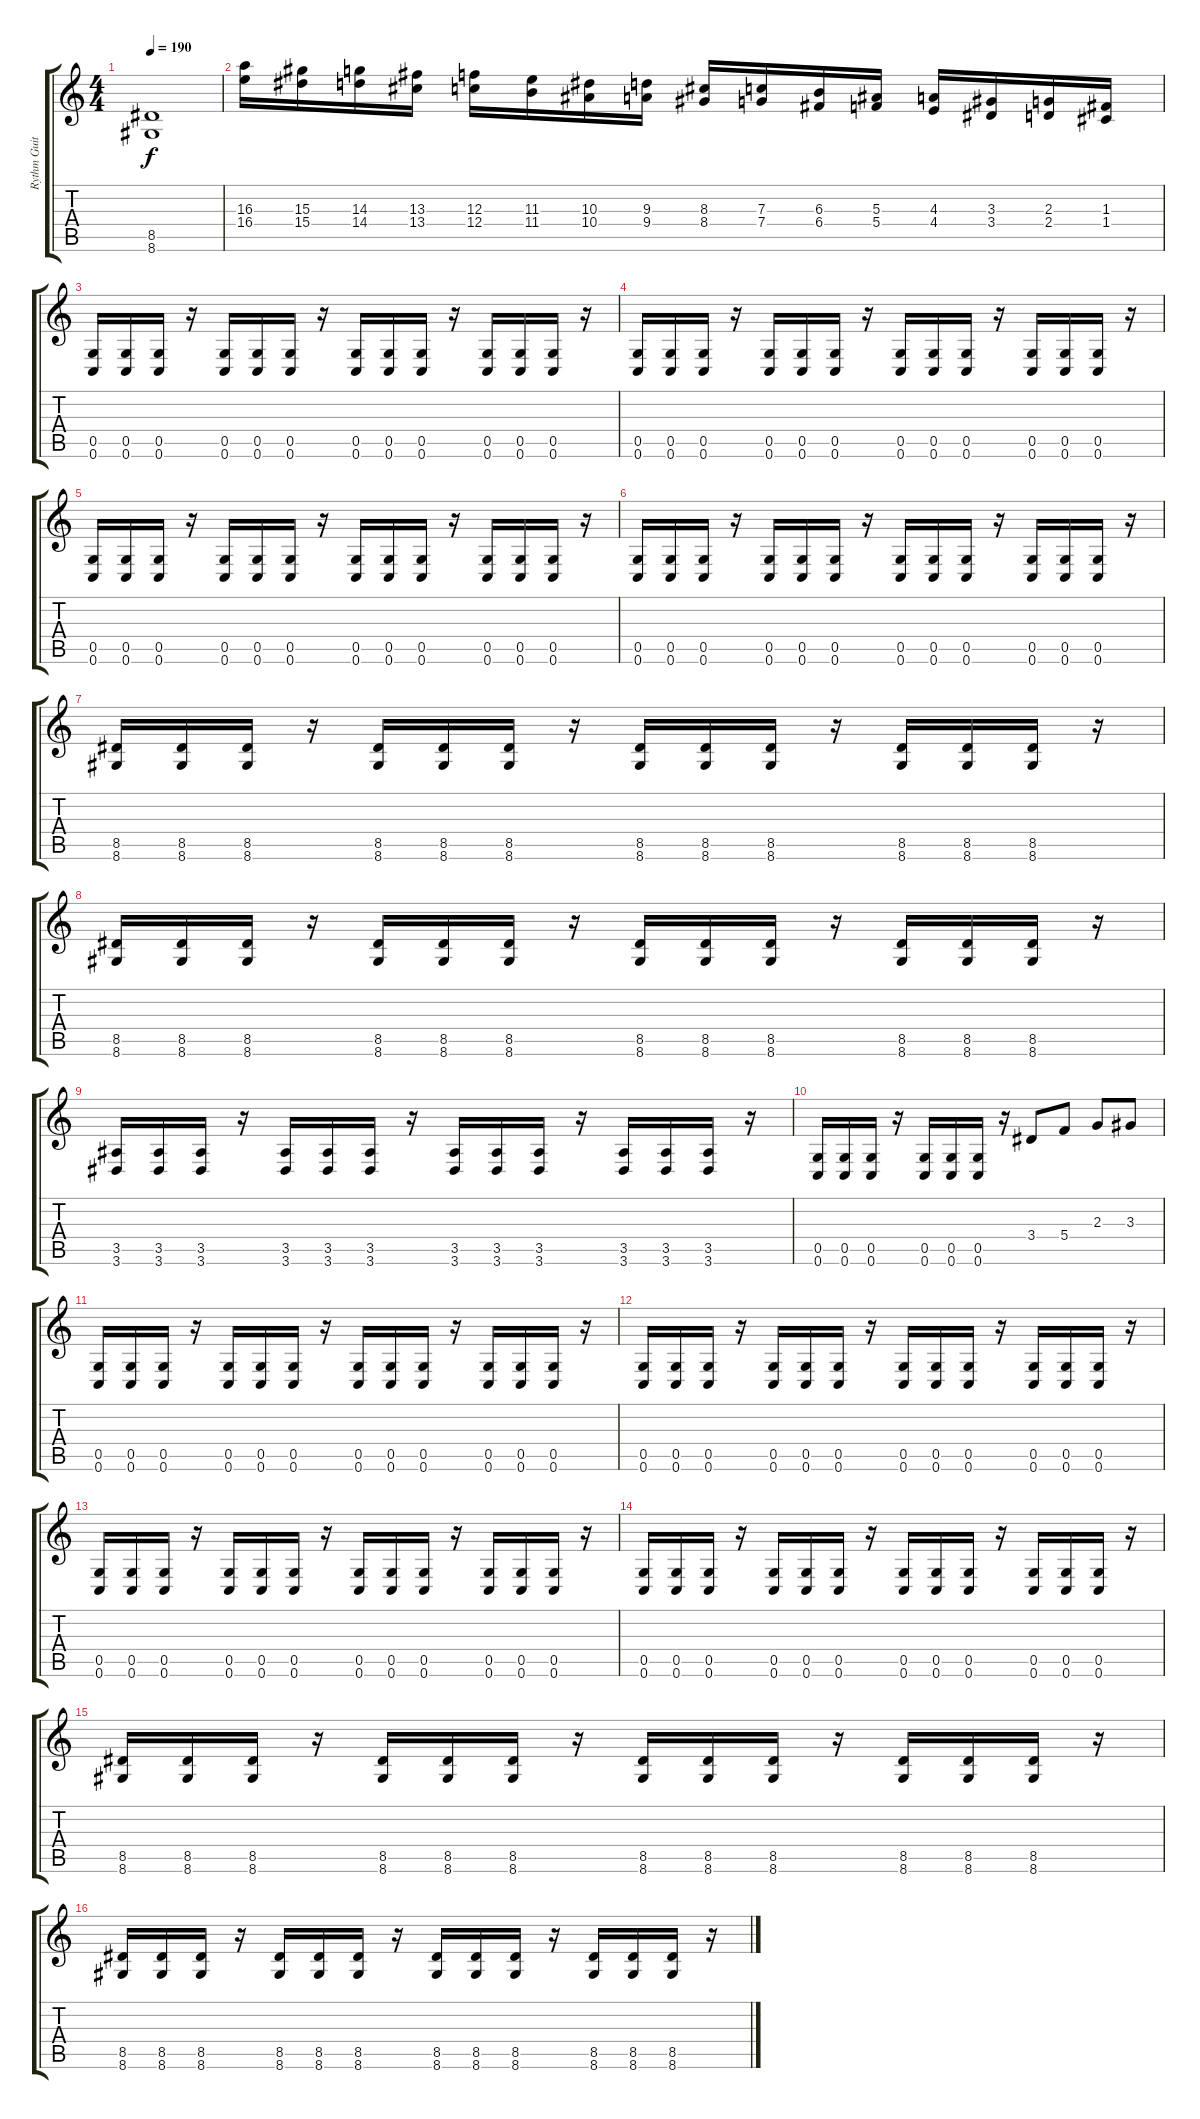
\track ("Rythm Guitar" "Rythm Guit") {instrument distortionguitar}
\staff {score tabs}
\tuning (D4 A3 F3 C3 G2 C2) {hide}
\ts (4 4)
\tempo 190
\clef g2
\ks c
(8.5 8.6).1{dy f} |
(16.3 16.4).16{instrument guitarfretnoise} (15.3 15.4).16 (14.3 14.4).16 (13.3 13.4).16 (12.3 12.4).16 (11.3 11.4).16 (10.3 10.4).16 (9.3 9.4).16 (8.3 8.4).16 (7.3 7.4).16 (6.3 6.4).16 (5.3 5.4).16 (4.3 4.4).16 (3.3 3.4).16 (2.3 2.4).16 (1.3 1.4).16 |
(0.5 0.6).16{instrument distortionguitar} (0.5 0.6).16 (0.5 0.6).16 r.16 (0.5 0.6).16 (0.5 0.6).16 (0.5 0.6).16 r.16 (0.5 0.6).16 (0.5 0.6).16 (0.5 0.6).16 r.16 (0.5 0.6).16 (0.5 0.6).16 (0.5 0.6).16 r.16 |
(0.5 0.6).16 (0.5 0.6).16 (0.5 0.6).16 r.16 (0.5 0.6).16 (0.5 0.6).16 (0.5 0.6).16 r.16 (0.5 0.6).16 (0.5 0.6).16 (0.5 0.6).16 r.16 (0.5 0.6).16 (0.5 0.6).16 (0.5 0.6).16 r.16 |
(0.5 0.6).16 (0.5 0.6).16 (0.5 0.6).16 r.16 (0.5 0.6).16 (0.5 0.6).16 (0.5 0.6).16 r.16 (0.5 0.6).16 (0.5 0.6).16 (0.5 0.6).16 r.16 (0.5 0.6).16 (0.5 0.6).16 (0.5 0.6).16 r.16 |
(0.5 0.6).16 (0.5 0.6).16 (0.5 0.6).16 r.16 (0.5 0.6).16 (0.5 0.6).16 (0.5 0.6).16 r.16 (0.5 0.6).16 (0.5 0.6).16 (0.5 0.6).16 r.16 (0.5 0.6).16 (0.5 0.6).16 (0.5 0.6).16 r.16 |
(8.5 8.6).16 (8.5 8.6).16 (8.5 8.6).16 r.16 (8.5 8.6).16 (8.5 8.6).16 (8.5 8.6).16 r.16 (8.5 8.6).16 (8.5 8.6).16 (8.5 8.6).16 r.16 (8.5 8.6).16 (8.5 8.6).16 (8.5 8.6).16 r.16 |
(8.5 8.6).16 (8.5 8.6).16 (8.5 8.6).16 r.16 (8.5 8.6).16 (8.5 8.6).16 (8.5 8.6).16 r.16 (8.5 8.6).16 (8.5 8.6).16 (8.5 8.6).16 r.16 (8.5 8.6).16 (8.5 8.6).16 (8.5 8.6).16 r.16 |
(3.5 3.6).16 (3.5 3.6).16 (3.5 3.6).16 r.16 (3.5 3.6).16 (3.5 3.6).16 (3.5 3.6).16 r.16 (3.5 3.6).16 (3.5 3.6).16 (3.5 3.6).16 r.16 (3.5 3.6).16 (3.5 3.6).16 (3.5 3.6).16 r.16 |
(0.5 0.6).16 (0.5 0.6).16 (0.5 0.6).16 r.16 (0.5 0.6).16 (0.5 0.6).16 (0.5 0.6).16 r.16 3.4.8 5.4.8 2.3.8 3.3.8 |
(0.5 0.6).16 (0.5 0.6).16 (0.5 0.6).16 r.16 (0.5 0.6).16 (0.5 0.6).16 (0.5 0.6).16 r.16 (0.5 0.6).16 (0.5 0.6).16 (0.5 0.6).16 r.16 (0.5 0.6).16 (0.5 0.6).16 (0.5 0.6).16 r.16 |
(0.5 0.6).16 (0.5 0.6).16 (0.5 0.6).16 r.16 (0.5 0.6).16 (0.5 0.6).16 (0.5 0.6).16 r.16 (0.5 0.6).16 (0.5 0.6).16 (0.5 0.6).16 r.16 (0.5 0.6).16 (0.5 0.6).16 (0.5 0.6).16 r.16 |
(0.5 0.6).16 (0.5 0.6).16 (0.5 0.6).16 r.16 (0.5 0.6).16 (0.5 0.6).16 (0.5 0.6).16 r.16 (0.5 0.6).16 (0.5 0.6).16 (0.5 0.6).16 r.16 (0.5 0.6).16 (0.5 0.6).16 (0.5 0.6).16 r.16 |
(0.5 0.6).16 (0.5 0.6).16 (0.5 0.6).16 r.16 (0.5 0.6).16 (0.5 0.6).16 (0.5 0.6).16 r.16 (0.5 0.6).16 (0.5 0.6).16 (0.5 0.6).16 r.16 (0.5 0.6).16 (0.5 0.6).16 (0.5 0.6).16 r.16 |
(8.5 8.6).16 (8.5 8.6).16 (8.5 8.6).16 r.16 (8.5 8.6).16 (8.5 8.6).16 (8.5 8.6).16 r.16 (8.5 8.6).16 (8.5 8.6).16 (8.5 8.6).16 r.16 (8.5 8.6).16 (8.5 8.6).16 (8.5 8.6).16 r.16 |
(8.5 8.6).16 (8.5 8.6).16 (8.5 8.6).16 r.16 (8.5 8.6).16 (8.5 8.6).16 (8.5 8.6).16 r.16 (8.5 8.6).16 (8.5 8.6).16 (8.5 8.6).16 r.16 (8.5 8.6).16 (8.5 8.6).16 (8.5 8.6).16 r.16
